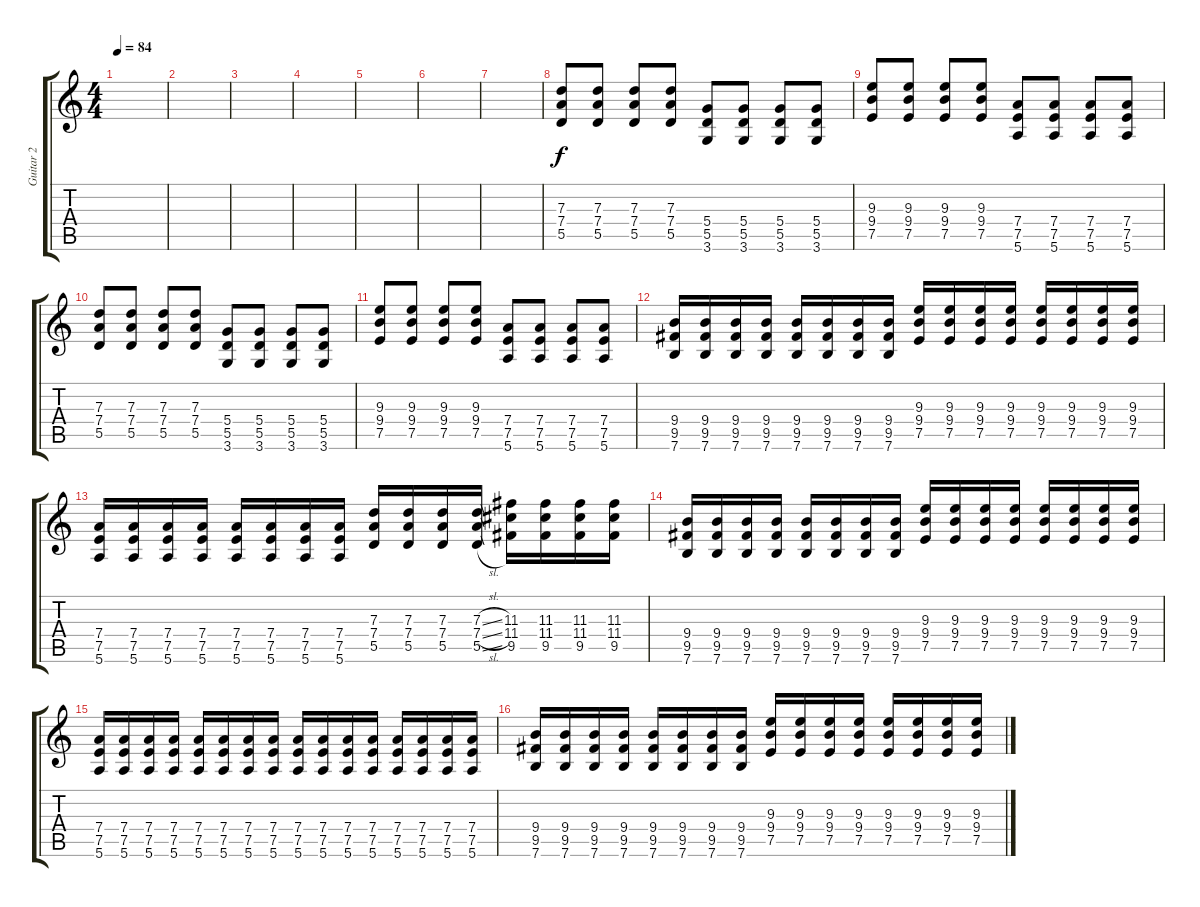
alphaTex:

\track ("Guitar 2" "Guitar 2") {instrument overdrivenguitar}
\staff {score tabs}
\tuning (E4 B3 G3 D3 A2 E2) {hide}
\ts (4 4)
\tempo 84
\clef g2
\ks c
|
|
|
|
|
|
|
(7.3 7.4 5.5).8 (7.3 7.4 5.5).8 (7.3 7.4 5.5).8 (7.3 7.4 5.5).8 (5.4 5.5 3.6).8 (5.4 5.5 3.6).8 (5.4 5.5 3.6).8 (5.4 5.5 3.6).8 |
(9.3 9.4 7.5).8 (9.3 9.4 7.5).8 (9.3 9.4 7.5).8 (9.3 9.4 7.5).8 (7.4 7.5 5.6).8 (7.4 7.5 5.6).8 (7.4 7.5 5.6).8 (7.4 7.5 5.6).8 |
(7.3 7.4 5.5).8 (7.3 7.4 5.5).8 (7.3 7.4 5.5).8 (7.3 7.4 5.5).8 (5.4 5.5 3.6).8 (5.4 5.5 3.6).8 (5.4 5.5 3.6).8 (5.4 5.5 3.6).8 |
(9.3 9.4 7.5).8 (9.3 9.4 7.5).8 (9.3 9.4 7.5).8 (9.3 9.4 7.5).8 (7.4 7.5 5.6).8 (7.4 7.5 5.6).8 (7.4 7.5 5.6).8 (7.4 7.5 5.6).8 |
(9.4 9.5 7.6).16 (9.4 9.5 7.6).16 (9.4 9.5 7.6).16 (9.4 9.5 7.6).16 (9.4 9.5 7.6).16 (9.4 9.5 7.6).16 (9.4 9.5 7.6).16 (9.4 9.5 7.6).16 (9.3 9.4 7.5).16 (9.3 9.4 7.5).16 (9.3 9.4 7.5).16 (9.3 9.4 7.5).16 (9.3 9.4 7.5).16 (9.3 9.4 7.5).16 (9.3 9.4 7.5).16 (9.3 9.4 7.5).16 |
(7.4 7.5 5.6).16 (7.4 7.5 5.6).16 (7.4 7.5 5.6).16 (7.4 7.5 5.6).16 (7.4 7.5 5.6).16 (7.4 7.5 5.6).16 (7.4 7.5 5.6).16 (7.4 7.5 5.6).16 (7.3 7.4 5.5).16 (7.3 7.4 5.5).16 (7.3 7.4 5.5).16 (7.3{sl} 7.4{sl} 5.5{sl}).16 (11.3 11.4 9.5).16 (11.3 11.4 9.5).16 (11.3 11.4 9.5).16 (11.3 11.4 9.5).16 |
(9.4 9.5 7.6).16 (9.4 9.5 7.6).16 (9.4 9.5 7.6).16 (9.4 9.5 7.6).16 (9.4 9.5 7.6).16 (9.4 9.5 7.6).16 (9.4 9.5 7.6).16 (9.4 9.5 7.6).16 (9.3 9.4 7.5).16 (9.3 9.4 7.5).16 (9.3 9.4 7.5).16 (9.3 9.4 7.5).16 (9.3 9.4 7.5).16 (9.3 9.4 7.5).16 (9.3 9.4 7.5).16 (9.3 9.4 7.5).16 |
(7.4 7.5 5.6).16 (7.4 7.5 5.6).16 (7.4 7.5 5.6).16 (7.4 7.5 5.6).16 (7.4 7.5 5.6).16 (7.4 7.5 5.6).16 (7.4 7.5 5.6).16 (7.4 7.5 5.6).16 (7.4 7.5 5.6).16 (7.4 7.5 5.6).16 (7.4 7.5 5.6).16 (7.4 7.5 5.6).16 (7.4 7.5 5.6).16 (7.4 7.5 5.6).16 (7.4 7.5 5.6).16 (7.4 7.5 5.6).16 |
(9.4 9.5 7.6).16 (9.4 9.5 7.6).16 (9.4 9.5 7.6).16 (9.4 9.5 7.6).16 (9.4 9.5 7.6).16 (9.4 9.5 7.6).16 (9.4 9.5 7.6).16 (9.4 9.5 7.6).16 (9.3 9.4 7.5).16 (9.3 9.4 7.5).16 (9.3 9.4 7.5).16 (9.3 9.4 7.5).16 (9.3 9.4 7.5).16 (9.3 9.4 7.5).16 (9.3 9.4 7.5).16 (9.3 9.4 7.5).16
